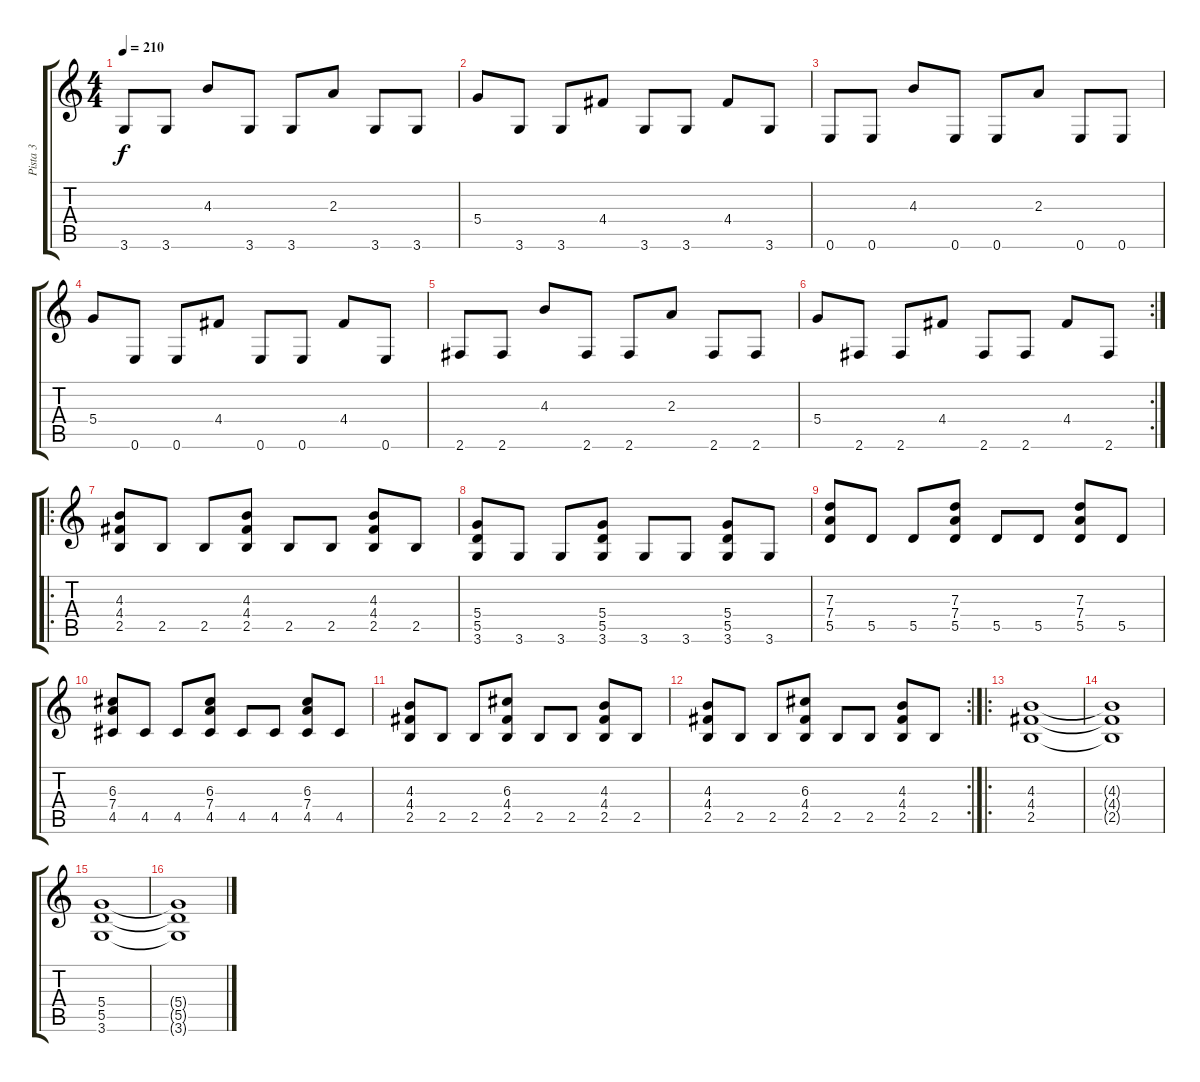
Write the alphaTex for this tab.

\track ("Pista 3" "Pista 3") {instrument distortionguitar}
\staff {score tabs}
\tuning (E4 B3 G3 D3 A2 E2) {hide}
\ts (4 4)
\tempo 210
\clef g2
\ks c
3.6.8{dy f} 3.6.8 4.3.8 3.6.8 3.6.8 2.3.8 3.6.8 3.6.8 |
5.4.8 3.6.8 3.6.8 4.4.8 3.6.8 3.6.8 4.4.8 3.6.8 |
0.6.8 0.6.8 4.3.8 0.6.8 0.6.8 2.3.8 0.6.8 0.6.8 |
5.4.8 0.6.8 0.6.8 4.4.8 0.6.8 0.6.8 4.4.8 0.6.8 |
2.6.8 2.6.8 4.3.8 2.6.8 2.6.8 2.3.8 2.6.8 2.6.8 |
\rc 2
5.4.8 2.6.8 2.6.8 4.4.8 2.6.8 2.6.8 4.4.8 2.6.8 |
\ro
(4.3 4.4 2.5).8 2.5.8 2.5.8 (4.3 4.4 2.5).8 2.5.8 2.5.8 (4.3 4.4 2.5).8 2.5.8 |
(5.4 5.5 3.6).8 3.6.8 3.6.8 (5.4 5.5 3.6).8 3.6.8 3.6.8 (5.4 5.5 3.6).8 3.6.8 |
(7.3 7.4 5.5).8 5.5.8 5.5.8 (7.3 7.4 5.5).8 5.5.8 5.5.8 (7.3 7.4 5.5).8 5.5.8 |
(6.3 7.4 4.5).8 4.5.8 4.5.8 (6.3 7.4 4.5).8 4.5.8 4.5.8 (6.3 7.4 4.5).8 4.5.8 |
(4.3 4.4 2.5).8 2.5.8 2.5.8 (6.3 4.4 2.5).8 2.5.8 2.5.8 (4.3 4.4 2.5).8 2.5.8 |
\rc 2
(4.3 4.4 2.5).8 2.5.8 2.5.8 (6.3 4.4 2.5).8 2.5.8 2.5.8 (4.3 4.4 2.5).8 2.5.8 |
\ro
(4.3 4.4 2.5).1 |
(4.3{t} 4.4{t} 2.5{t}).1 |
(5.4 5.5 3.6).1 |
(5.4{t} 5.5{t} 3.6{t}).1
